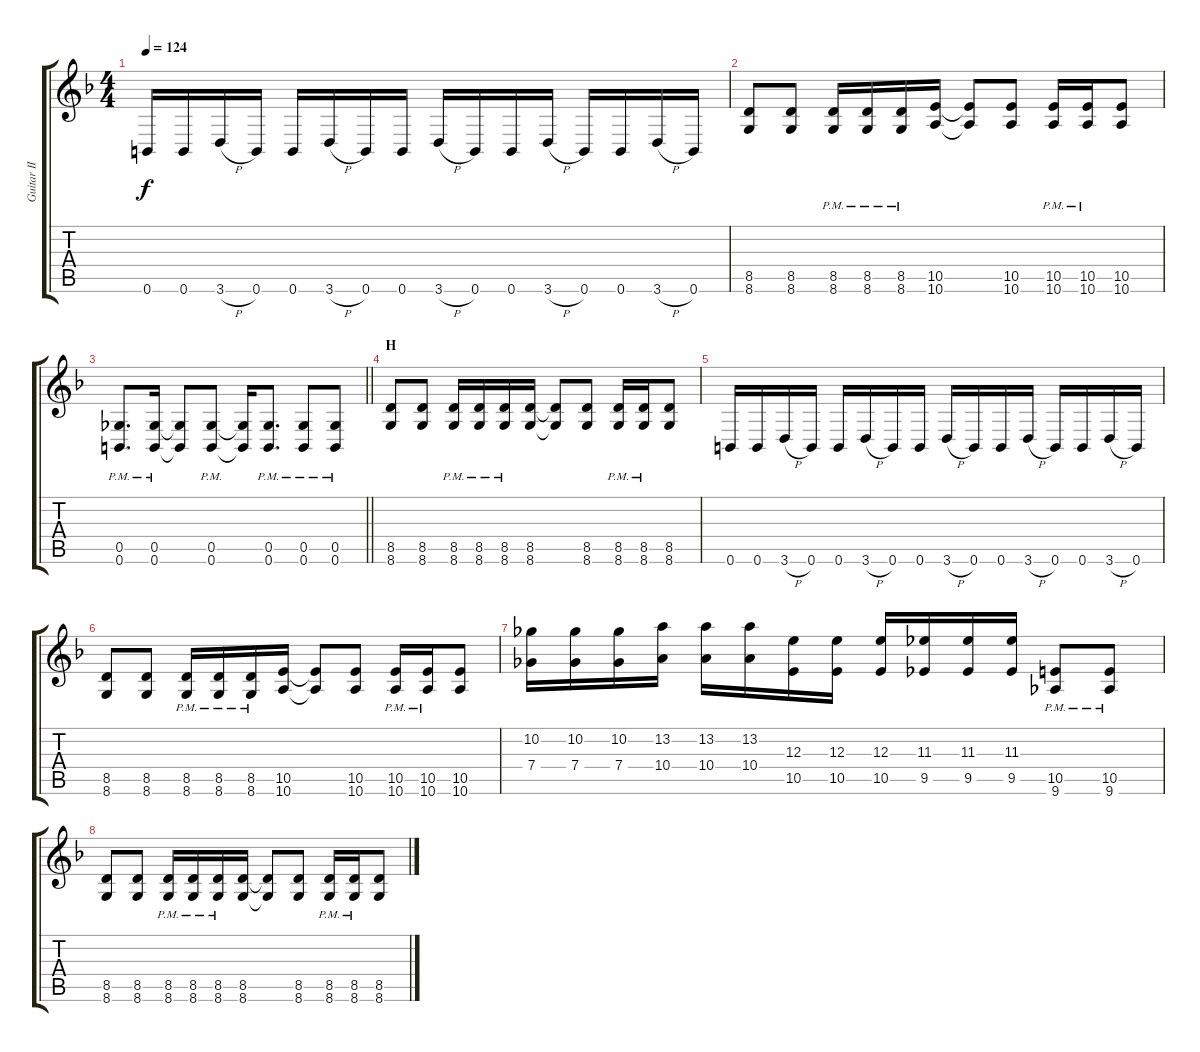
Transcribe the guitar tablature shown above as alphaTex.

\track ("Guitar II (Hitsugi)" "Guitar II ") {instrument distortionguitar}
\staff {score tabs}
\tuning (Db4 Ab3 E3 B2 Gb2 B1) {hide}
\ts (4 4)
\tempo 124
\clef g2
\ks f
0.6.16{dy f} 0.6.16 3.6{h}.16 0.6.16 0.6.16 3.6{h}.16 0.6.16 0.6.16 3.6{h}.16 0.6.16 0.6.16 3.6{h}.16 0.6.16 0.6.16 3.6{h}.16 0.6.16 |
(8.5 8.6).8 (8.5 8.6).8 (8.5{pm} 8.6{pm}).16 (8.5{pm} 8.6{pm}).16 (8.5{pm} 8.6{pm}).16 (10.5 10.6).16 (10.5{t} 10.6{t}).8 (10.5 10.6).8 (10.5{pm} 10.6{pm}).16 (10.5{pm} 10.6{pm}).16 (10.5 10.6).8 |
\barLineRight lightlight
(0.5{pm} 0.6{pm}).8{d} (0.5{pm} 0.6{pm}).16 (0.5{t} 0.6{t}).8 (0.5{pm} 0.6{pm}).8 (0.5{t} 0.6{t}).16 (0.5{pm} 0.6{pm}).8{d} (0.5{pm} 0.6{pm}).8 (0.5{pm} 0.6{pm}).8 |
\section ("" "H")
(8.5 8.6).8 (8.5 8.6).8 (8.5{pm} 8.6{pm}).16 (8.5{pm} 8.6{pm}).16 (8.5{pm} 8.6{pm}).16 (8.5 8.6).16 (8.5{t} 8.6{t}).8 (8.5 8.6).8 (8.5{pm} 8.6{pm}).16 (8.5{pm} 8.6{pm}).16 (8.5 8.6).8 |
0.6.16 0.6.16 3.6{h}.16 0.6.16 0.6.16 3.6{h}.16 0.6.16 0.6.16 3.6{h}.16 0.6.16 0.6.16 3.6{h}.16 0.6.16 0.6.16 3.6{h}.16 0.6.16 |
(8.5 8.6).8 (8.5 8.6).8 (8.5{pm} 8.6{pm}).16 (8.5{pm} 8.6{pm}).16 (8.5{pm} 8.6{pm}).16 (10.5 10.6).16 (10.5{t} 10.6{t}).8 (10.5 10.6).8 (10.5{pm} 10.6{pm}).16 (10.5{pm} 10.6{pm}).16 (10.5 10.6).8 |
(10.2 7.4).16 (10.2 7.4).16 (10.2 7.4).16 (13.2 10.4).16 (13.2 10.4).16 (13.2 10.4).16 (12.3 10.5).16 (12.3 10.5).16 (12.3 10.5).16 (11.3 9.5).16 (11.3 9.5).16 (11.3 9.5).16 (10.5{pm} 9.6{pm}).8 (10.5{pm} 9.6{pm}).8 |
(8.5 8.6).8 (8.5 8.6).8 (8.5{pm} 8.6{pm}).16 (8.5{pm} 8.6{pm}).16 (8.5{pm} 8.6{pm}).16 (8.5 8.6).16 (8.5{t} 8.6{t}).8 (8.5 8.6).8 (8.5{pm} 8.6{pm}).16 (8.5{pm} 8.6{pm}).16 (8.5 8.6).8
